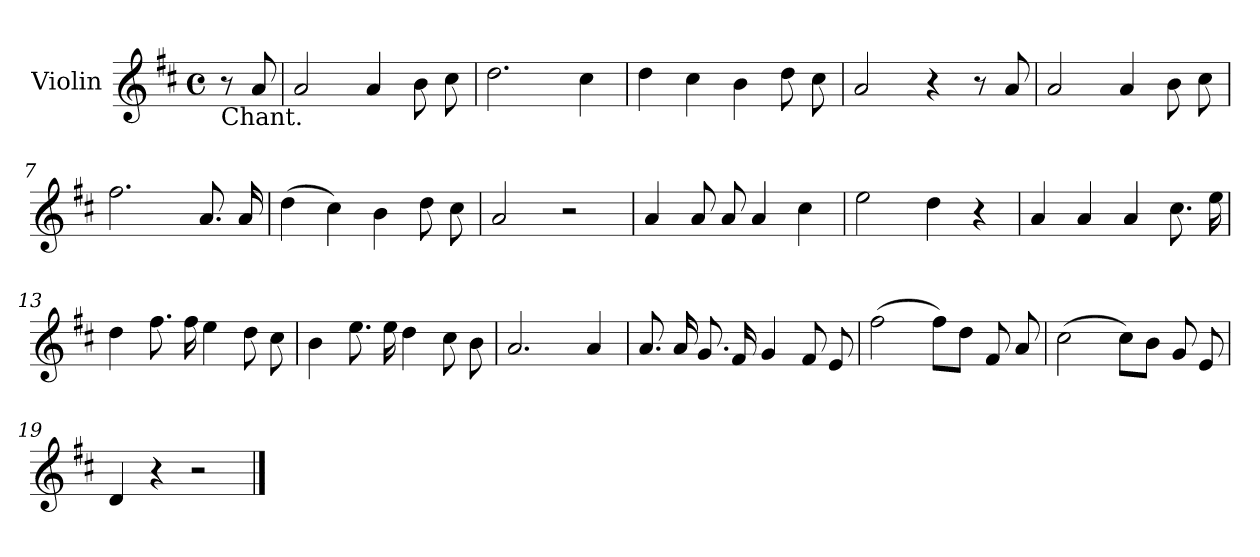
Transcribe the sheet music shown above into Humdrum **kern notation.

**kern
*part1
*staff1
*I"Violin
*I'Vln.
*clefG2
*k[f#c#]
*M4/4
*met(c)
=1
!LO:TX:b:t=Chant.
8r
8a/
=2
2a/
4a/
8b\
8cc#\
=3
2.dd\
4cc#\
=4
4dd\
4cc#\
4b\
8dd\
8cc#\
=5
2a/
4r
8r
8a/
=6
2a/
4a/
8b\
8cc#\
!!LO:LB:g=z
=7
2.ff#\
8.a/
16a/
=8
(>4dd\
4cc#\)
4b\
8dd\
8cc#\
=9
2a/
2r
=10
4a/
8a/
8a/
4a/
4cc#\
=11
2ee\
4dd\
4r
=12
4a/
4a/
4a/
8.cc#\
16ee\
!!LO:LB:g=z
=13
4dd\
8.ff#\
16ff#\
4ee\
8dd\
8cc#\
=14
4b\
8.ee\
16ee\
4dd\
8cc#\
8b\
=15
2.a/
4a/
=16
8.a/
16a/
8.g/
16f#/
4g/
8f#/
8e/
=17
(>2ff#\
8ff#L)
8ddJ
8f#/
8a/
!!LO:LB:g=z
=18
(>2cc#\
8cc#L)
8bJ
8g/
8e/
=19
4d/
4r
2r
==
*-
